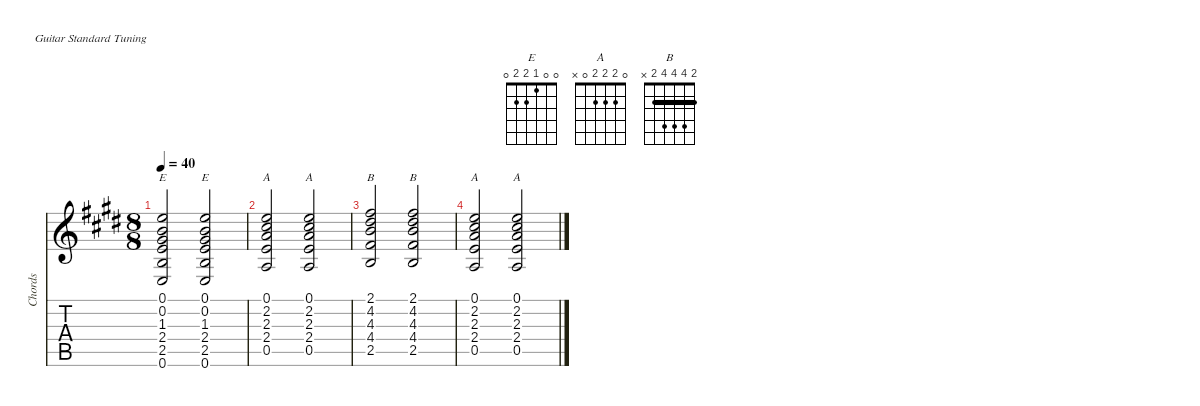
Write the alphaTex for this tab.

\defaultSystemsLayout 4
\hideDynamics
\bracketExtendMode nobrackets
\track ("Chords" "Chords") {defaultSystemsLayout 4 instrument acousticguitarsteel}
\staff {score tabs}
\tuning (E4 B3 G3 D3 A2 E2)
\chord ("E" 0 0 1 2 2 0) {showfingering false}
\chord ("A" 0 2 2 2 0 x) {showfingering false}
\chord ("B" 2 4 4 4 2 x) {showfingering false barre 2}
\ts (8 8)
\beaming (8 2 2 2 2)
\tempo 40
\clef g2
\scale
0.345904
\ks e
(0.6{acc forcenatural} 2.5{acc forcenatural} 2.4{acc forcenatural} 1.3{acc #} 0.2{acc forcenatural} 0.1{acc forcenatural}).2{ch "E" dy mf instrument acousticguitarsteel beam Up} (0.6{acc forcenatural} 2.5{acc forcenatural} 2.4{acc forcenatural} 1.3{acc #} 0.2{acc forcenatural} 0.1{acc forcenatural}).2{ch "E" beam Up} |
\scale
0.211102 (0.5{acc forcenatural} 2.4{acc forcenatural} 2.3{acc forcenatural} 2.2{acc #} 0.1{acc forcenatural}).2{ch "A" beam Up} (0.5{acc forcenatural} 2.4{acc forcenatural} 2.3{acc forcenatural} 2.2{acc #} 0.1{acc forcenatural}).2{ch "A" beam Up} |
\scale
0.211102 (2.5{acc forcenatural} 4.4{acc #} 4.3{acc forcenatural} 4.2{acc #} 2.1{acc #}).2{ch "B" beam Up} (2.5{acc forcenatural} 4.4{acc #} 4.3{acc forcenatural} 4.2{acc #} 2.1{acc #}).2{ch "B" beam Up} |
\scale
0.231893 (0.5{acc forcenatural} 2.4{acc forcenatural} 2.3{acc forcenatural} 2.2{acc #} 0.1{acc forcenatural}).2{ch "A" beam Up} (0.5{acc forcenatural} 2.4{acc forcenatural} 2.3{acc forcenatural} 2.2{acc #} 0.1{acc forcenatural}).2{ch "A" beam Up}
